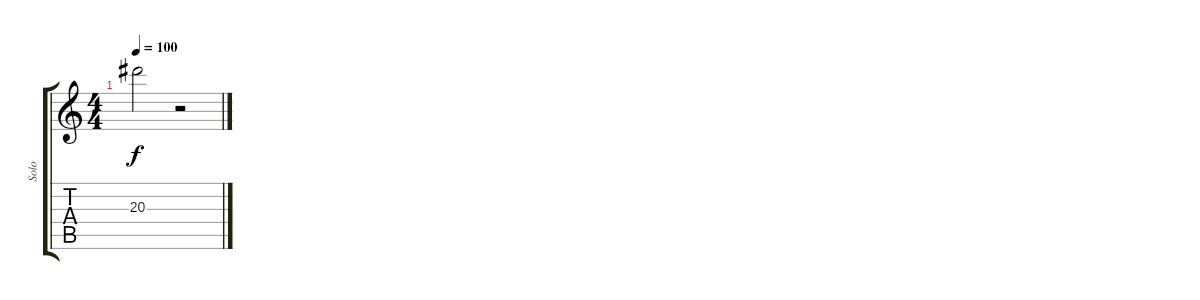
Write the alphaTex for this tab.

\track ("Solo" "Solo") {instrument overdrivenguitar}
\staff {score tabs}
\tuning (E4 B3 G3 D3 A2 E2) {hide}
\ts (4 4)
\tempo 100
\clef g2
\ks c
20.3{t}.2{dy f} r.2
